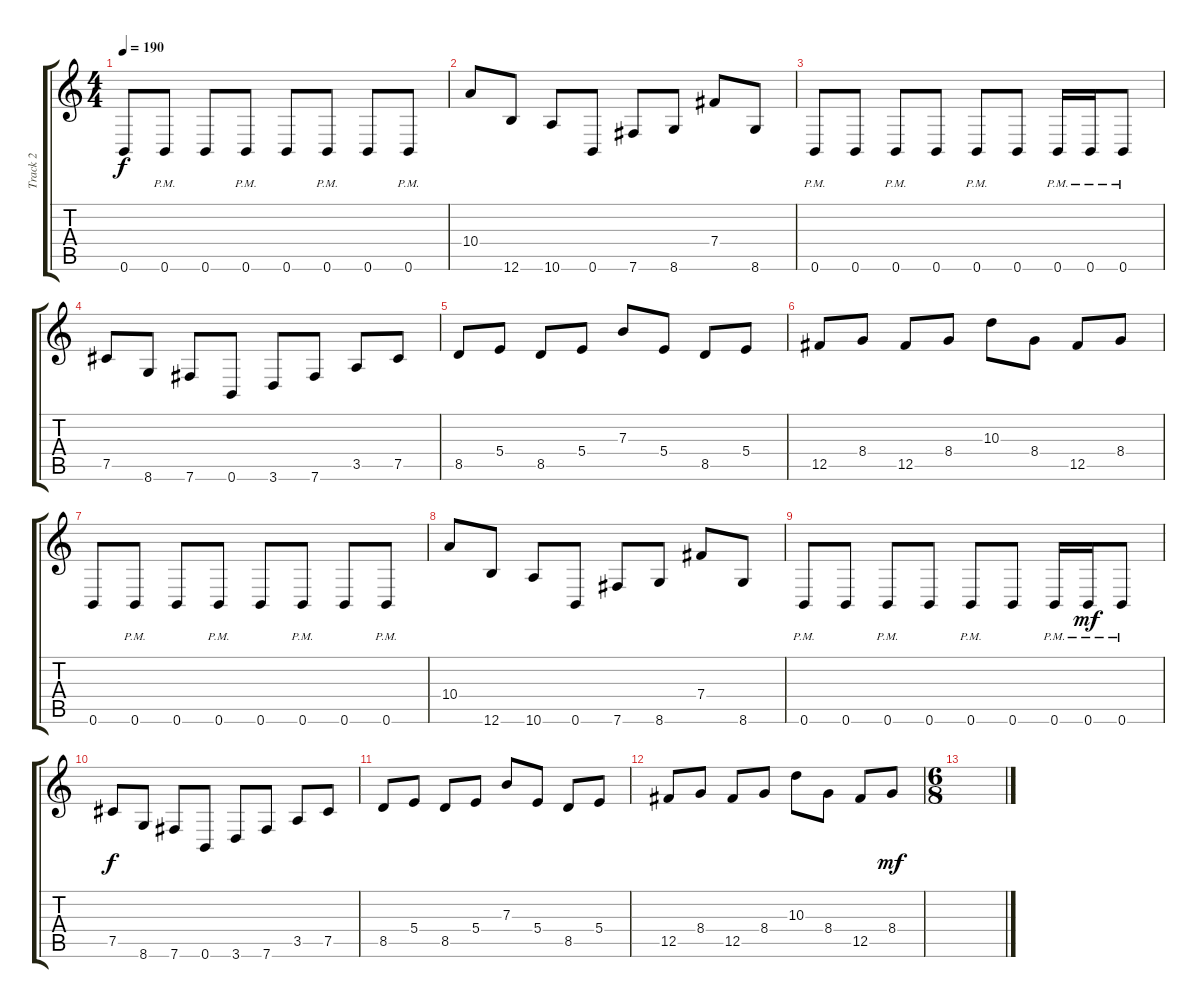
\track ("Track 2" "Track 2") {instrument distortionguitar}
\staff {score tabs}
\tuning (Db4 Ab3 E3 B2 Gb2 B1) {hide}
\ts (4 4)
\tempo 190
\clef g2
\ks c
0.6.8{dy f} 0.6{pm}.8 0.6.8 0.6{pm}.8 0.6.8 0.6{pm}.8 0.6.8 0.6{pm}.8 |
10.4.8 12.6.8 10.6.8 0.6.8 7.6.8 8.6.8 7.4.8 8.6.8 |
0.6{pm}.8 0.6.8 0.6{pm}.8 0.6.8 0.6{pm}.8 0.6.8 0.6{pm}.16 0.6{pm}.16 0.6{pm}.8 |
7.5.8 8.6.8 7.6.8 0.6.8 3.6.8 7.6.8 3.5.8 7.5.8 |
8.5.8 5.4.8 8.5.8 5.4.8 7.3.8 5.4.8 8.5.8 5.4.8 |
12.5.8 8.4.8 12.5.8 8.4.8 10.3.8 8.4.8 12.5.8 8.4.8 |
0.6.8 0.6{pm}.8 0.6.8 0.6{pm}.8 0.6.8 0.6{pm}.8 0.6.8 0.6{pm}.8 |
10.4.8 12.6.8 10.6.8 0.6.8 7.6.8 8.6.8 7.4.8 8.6.8 |
0.6{pm}.8 0.6.8 0.6{pm}.8 0.6.8 0.6{pm}.8 0.6.8 0.6{pm}.16 0.6{pm}.16{dy mf} 0.6{pm}.8 |
7.5.8{dy f} 8.6.8 7.6.8 0.6.8 3.6.8 7.6.8 3.5.8 7.5.8 |
8.5.8 5.4.8 8.5.8 5.4.8 7.3.8 5.4.8 8.5.8 5.4.8 |
12.5.8 8.4.8 12.5.8 8.4.8 10.3.8 8.4.8 12.5.8 8.4.8{dy mf} |
\ts (6 8)
